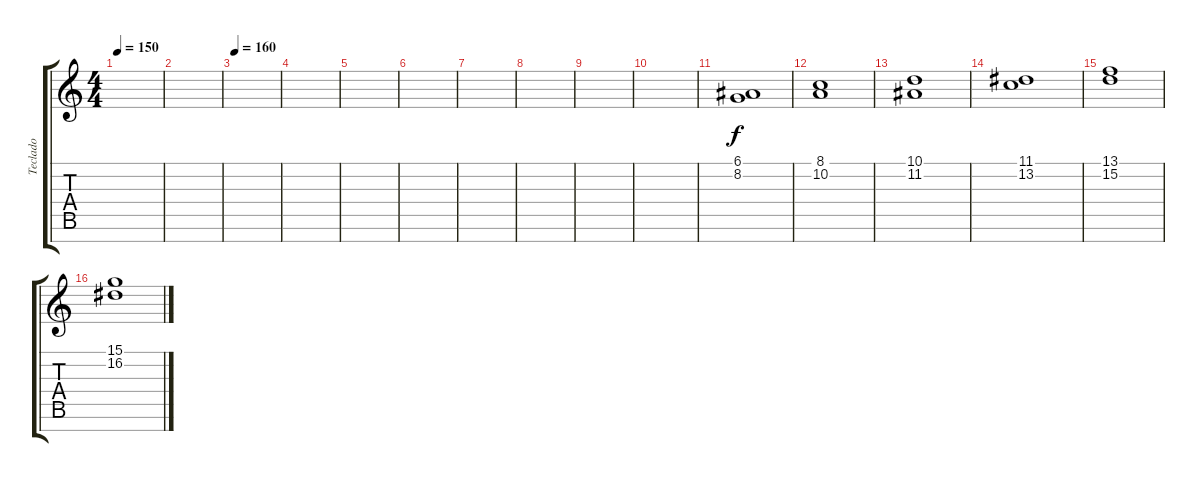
\track ("Teclado" "Teclado") {instrument stringensemble1}
\staff {score tabs}
\tuning (E4 B3 G3 D3 A2 E2 B1) {hide}
\ts (4 4)
\tempo 150
\clef g2
\ks c
|
|
\tempo 160
|
|
|
|
|
|
|
|
(6.1 8.2).1{volume 11 instrument choiraahs} |
(8.1 10.2).1 |
(10.1 11.2).1 |
(11.1 13.2).1 |
(13.1 15.2).1 |
(15.1 16.2).1
